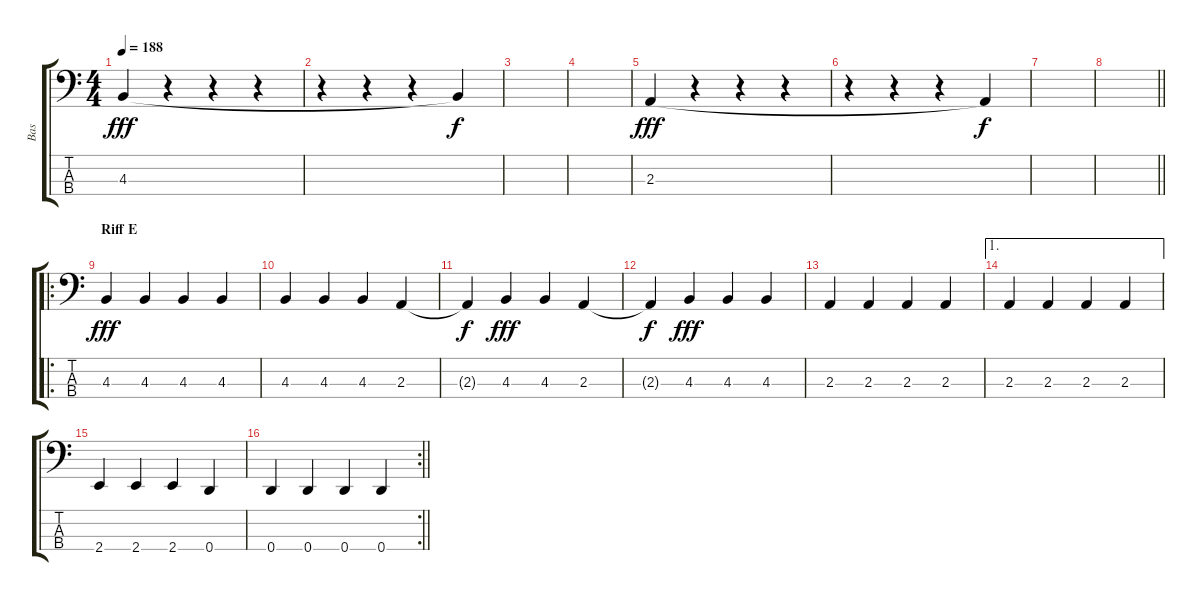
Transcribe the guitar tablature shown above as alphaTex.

\track ("Bas" "Bas") {instrument electricbassfinger}
\staff {score tabs}
\tuning (F2 C2 G1 D1) {hide}
\ts (4 4)
\tempo 188
\clef f4
\ks c
4.3.4{dy fff} r.4 r.4 r.4 |
r.4 r.4 r.4 4.3{t}.4{dy f} |
|
|
2.3.4{dy fff} r.4 r.4 r.4 |
r.4 r.4 r.4 2.3{t}.4{dy f} |
|
\barLineRight lightlight
|
\ro
\section ("" "Riff E")
4.3.4{dy fff} 4.3.4 4.3.4 4.3.4 |
4.3.4 4.3.4 4.3.4 2.3.4 |
2.3{t}.4{dy f} 4.3.4{dy fff} 4.3.4 2.3.4 |
2.3{t}.4{dy f} 4.3.4{dy fff} 4.3.4 4.3.4 |
2.3.4 2.3.4 2.3.4 2.3.4 |
\ae 1
2.3.4 2.3.4 2.3.4 2.3.4 |
2.4.4 2.4.4 2.4.4 0.4.4 |
\rc 2
\barLineRight lightlight
0.4.4 0.4.4 0.4.4 0.4.4
